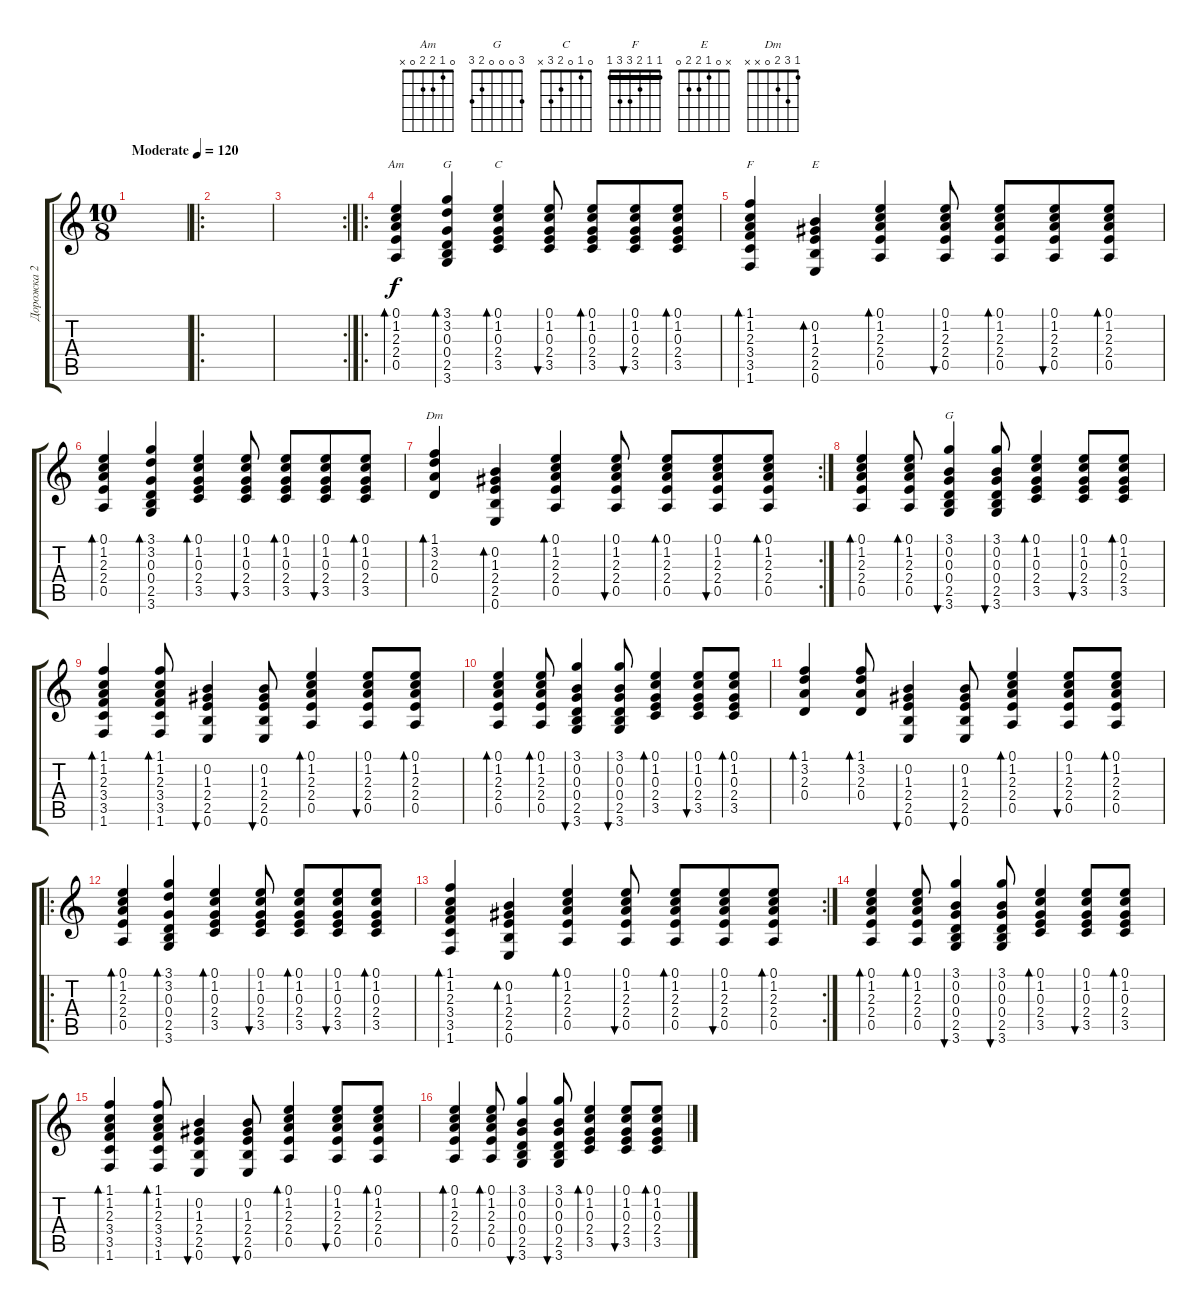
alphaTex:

\track ("Дорожка 2" "Дорожка 2") {instrument acousticguitarsteel}
\staff {score tabs}
\tuning (E4 B3 G3 D3 A2 E2) {hide}
\chord ("Am" 0 1 2 2 0 x)
\chord ("G" 3 3 0 0 2 3) {barre 3}
\chord ("C" 0 1 0 2 3 x)
\chord ("F" 1 1 2 3 3 1) {barre 1}
\chord ("E" x 0 1 2 2 0)
\chord ("Dm" 1 3 2 0 x x)
\chord ("G" 3 0 0 0 2 3)
\ts (10 8)
\tempo (120 "Moderate")
\clef g2
\ks c
|
\ro
|
\rc 2
|
\ro
(0.1 1.2 2.3 2.4 0.5).4{bd 60 ch "Am"} (3.1 3.2 0.3 0.4 2.5 3.6).4{bd 60 ch "G"} (0.1 1.2 0.3 2.4 3.5).4{bd 60 ch "C"} (0.1 1.2 0.3 2.4 3.5).8{bu 60} (0.1 1.2 0.3 2.4 3.5).8{bd 60} (0.1 1.2 0.3 2.4 3.5).8{bu 60} (0.1 1.2 0.3 2.4 3.5).8{bd 60} |
(1.1 1.2 2.3 3.4 3.5 1.6).4{bd 60 ch "F"} (0.2 1.3 2.4 2.5 0.6).4{bd 60 ch "E"} (0.1 1.2 2.3 2.4 0.5).4{bd 60} (0.1 1.2 2.3 2.4 0.5).8{bu 60} (0.1 1.2 2.3 2.4 0.5).8{bd 60} (0.1 1.2 2.3 2.4 0.5).8{bu 60} (0.1 1.2 2.3 2.4 0.5).8{bd 60} |
(0.1 1.2 2.3 2.4 0.5).4{bd 60} (3.1 3.2 0.3 0.4 2.5 3.6).4{bd 60} (0.1 1.2 0.3 2.4 3.5).4{bd 60} (0.1 1.2 0.3 2.4 3.5).8{bu 60} (0.1 1.2 0.3 2.4 3.5).8{bd 60} (0.1 1.2 0.3 2.4 3.5).8{bu 60} (0.1 1.2 0.3 2.4 3.5).8{bd 60} |
\rc 2
(1.1 3.2 2.3 0.4).4{bd 60 ch "Dm"} (0.2 1.3 2.4 2.5 0.6).4{bd 60} (0.1 1.2 2.3 2.4 0.5).4{bd 60} (0.1 1.2 2.3 2.4 0.5).8{bu 60} (0.1 1.2 2.3 2.4 0.5).8{bd 60} (0.1 1.2 2.3 2.4 0.5).8{bu 60} (0.1 1.2 2.3 2.4 0.5).8{bd 60} |
(0.1 1.2 2.3 2.4 0.5).4{bd 60} (0.1 1.2 2.3 2.4 0.5).8{bd 60} (3.1 0.2 0.3 0.4 2.5 3.6).4{bu 60 ch "G"} (3.1 0.2 0.3 0.4 2.5 3.6).8{bu 60} (0.1 1.2 0.3 2.4 3.5).4{bd 60} (0.1 1.2 0.3 2.4 3.5).8{bu 60} (0.1 1.2 0.3 2.4 3.5).8{bd 60} |
(1.1 1.2 2.3 3.4 3.5 1.6).4{bd 60} (1.1 1.2 2.3 3.4 3.5 1.6).8{bd 60} (0.2 1.3 2.4 2.5 0.6).4{bu 60} (0.2 1.3 2.4 2.5 0.6).8{bu 60} (0.1 1.2 2.3 2.4 0.5).4{bd 60} (0.1 1.2 2.3 2.4 0.5).8{bu 60} (0.1 1.2 2.3 2.4 0.5).8{bd 60} |
(0.1 1.2 2.3 2.4 0.5).4{bd 60} (0.1 1.2 2.3 2.4 0.5).8{bd 60} (3.1 0.2 0.3 0.4 2.5 3.6).4{bu 60} (3.1 0.2 0.3 0.4 2.5 3.6).8{bu 60} (0.1 1.2 0.3 2.4 3.5).4{bd 60} (0.1 1.2 0.3 2.4 3.5).8{bu 60} (0.1 1.2 0.3 2.4 3.5).8{bd 60} |
(1.1 3.2 2.3 0.4).4{bd 60} (1.1 3.2 2.3 0.4).8{bd 60} (0.2 1.3 2.4 2.5 0.6).4{bu 60} (0.2 1.3 2.4 2.5 0.6).8{bu 60} (0.1 1.2 2.3 2.4 0.5).4{bd 60} (0.1 1.2 2.3 2.4 0.5).8{bu 60} (0.1 1.2 2.3 2.4 0.5).8{bd 60} |
\ro
(0.1 1.2 2.3 2.4 0.5).4{bd 60} (3.1 3.2 0.3 0.4 2.5 3.6).4{bd 60} (0.1 1.2 0.3 2.4 3.5).4{bd 60} (0.1 1.2 0.3 2.4 3.5).8{bu 60} (0.1 1.2 0.3 2.4 3.5).8{bd 60} (0.1 1.2 0.3 2.4 3.5).8{bu 60} (0.1 1.2 0.3 2.4 3.5).8{bd 60} |
\rc 2
(1.1 1.2 2.3 3.4 3.5 1.6).4{bd 60} (0.2 1.3 2.4 2.5 0.6).4{bd 60} (0.1 1.2 2.3 2.4 0.5).4{bd 60} (0.1 1.2 2.3 2.4 0.5).8{bu 60} (0.1 1.2 2.3 2.4 0.5).8{bd 60} (0.1 1.2 2.3 2.4 0.5).8{bu 60} (0.1 1.2 2.3 2.4 0.5).8{bd 60} |
(0.1 1.2 2.3 2.4 0.5).4{bd 60} (0.1 1.2 2.3 2.4 0.5).8{bd 60} (3.1 0.2 0.3 0.4 2.5 3.6).4{bu 60} (3.1 0.2 0.3 0.4 2.5 3.6).8{bu 60} (0.1 1.2 0.3 2.4 3.5).4{bd 60} (0.1 1.2 0.3 2.4 3.5).8{bu 60} (0.1 1.2 0.3 2.4 3.5).8{bd 60} |
(1.1 1.2 2.3 3.4 3.5 1.6).4{bd 60} (1.1 1.2 2.3 3.4 3.5 1.6).8{bd 60} (0.2 1.3 2.4 2.5 0.6).4{bu 60} (0.2 1.3 2.4 2.5 0.6).8{bu 60} (0.1 1.2 2.3 2.4 0.5).4{bd 60} (0.1 1.2 2.3 2.4 0.5).8{bu 60} (0.1 1.2 2.3 2.4 0.5).8{bd 60} |
(0.1 1.2 2.3 2.4 0.5).4{bd 60} (0.1 1.2 2.3 2.4 0.5).8{bd 60} (3.1 0.2 0.3 0.4 2.5 3.6).4{bu 60} (3.1 0.2 0.3 0.4 2.5 3.6).8{bu 60} (0.1 1.2 0.3 2.4 3.5).4{bd 60} (0.1 1.2 0.3 2.4 3.5).8{bu 60} (0.1 1.2 0.3 2.4 3.5).8{bd 60}
